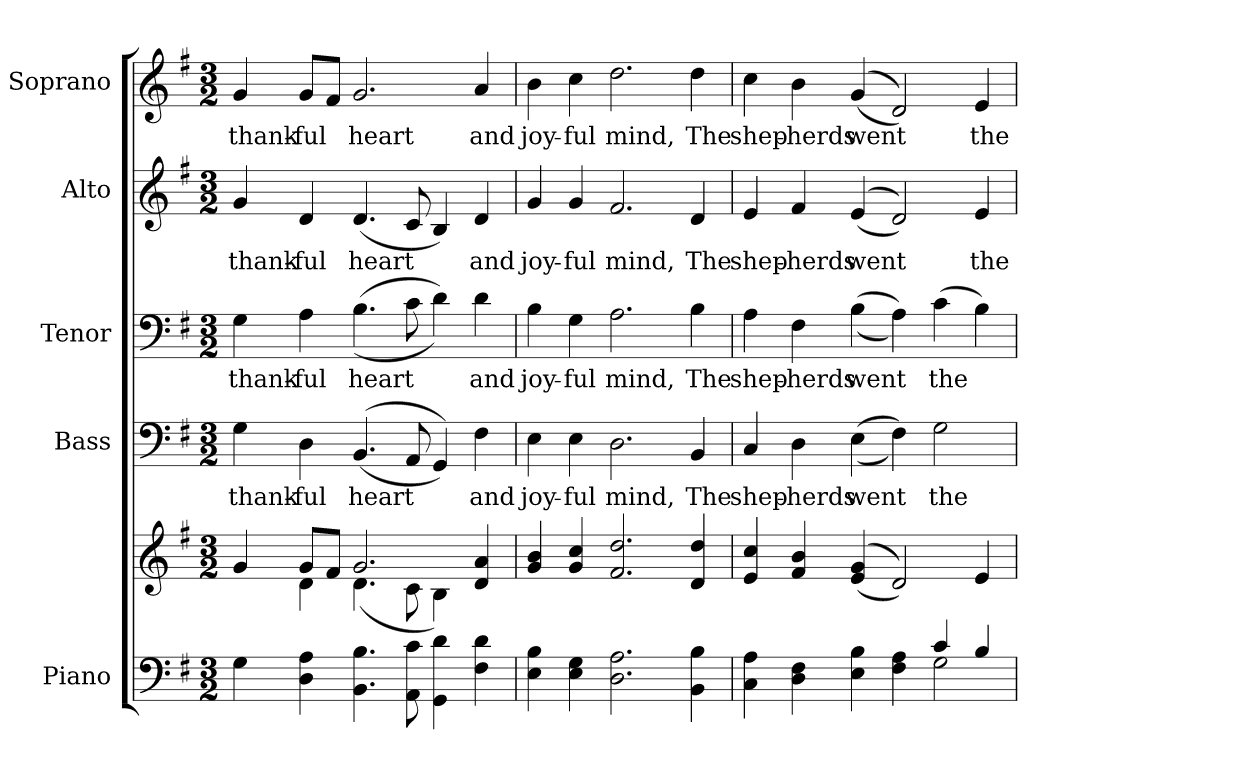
**kern	**kern	**kern	**text	**kern	**text	**kern	**text	**kern	**text
*part5	*part5	*part4	*part4	*part3	*part3	*part2	*part2	*part1	*part1
*staff6	*staff5	*staff4	*staff4	*staff3	*staff3	*staff2	*staff2	*staff1	*staff1
*I"Piano	*	*I"Bass	*	*I"Tenor	*	*I"Alto	*	*I"Soprano	*
*I'Pno.	*	*I'B.	*	*I'T.	*	*I'A.	*	*I'S.	*
*clefF4	*clefG2	*clefF4	*	*clefF4	*	*clefG2	*	*clefG2	*
*k[f#]	*k[f#]	*k[f#]	*	*k[f#]	*	*k[f#]	*	*k[f#]	*
*G:	*G:	*G:	*	*G:	*	*G:	*	*G:	*
*M3/2	*M3/2	*M3/2	*	*M3/2	*	*M3/2	*	*M3/2	*
=1	=1	=1	=1	=1	=1	=1	=1	=1	=1
*	*^	*	*	*	*	*	*	*	*
!	!	!	!	!LO:LY:b:color=#000000	!	!	!	!	!	!
!	!	!	!	!	!	!LO:LY:b:color=#000000	!	!	!	!
!	!	!	!	!	!	!	!	!LO:LY:b:color=#000000	!	!
!	!	!	!	!	!	!	!	!	!	!LO:LY:b:color=#000000
4Gi\	4gi/	4ryy	4Gi\	thank-	4Gi\	thank-	4gi/	thank-	4gi/	thank-
!	!	!	!	!LO:LY:b:color=#000000	!	!	!	!	!	!
!	!	!	!	!	!	!LO:LY:b:color=#000000	!	!	!	!
!	!	!	!	!	!	!	!	!LO:LY:b:color=#000000	!	!
!	!	!	!	!	!	!	!	!	!	!LO:LY:b:color=#000000
4Di\ 4Ai	8gi/L	4di\	4Di\	-ful	4Ai\	-ful	4di/	-ful	8gi/L	-ful
.	8f#i/J	.	.	.	.	.	.	.	8f#i/J	.
!	!	!	!	!LO:LY:b:color=#000000	!	!	!	!	!	!
!	!	!	!	!	!	!LO:LY:b:color=#000000	!	!	!	!
!	!	!	!	!	!	!	!	!LO:LY:b:color=#000000	!	!
!	!	!	!	!	!	!	!	!	!	!LO:LY:b:color=#000000
4.BBi\ 4.Bi	2.gi/	(4.di\	((4.BBi/	heart	((4.Bi\	heart	(4.di/	heart	2.gi/	heart
8AAi\ 8ci	.	8ci\	8AAi/	.	8ci\	.	8ci/	.	.	.
4GGi\ 4di	.	4Bi\)	4GGi/))	.	4di\))	.	4Bi/)	.	.	.
!	!	!	!	!LO:LY:b:color=#000000	!	!	!	!	!	!
!	!	!	!	!	!	!LO:LY:b:color=#000000	!	!	!	!
!	!	!	!	!	!	!	!	!LO:LY:b:color=#000000	!	!
!	!	!	!	!	!	!	!	!	!	!LO:LY:b:color=#000000
4F#i\ 4di	4di/ 4ai	4ryy	4F#i\	and	4di\	and	4di/	and	4ai/	and
*	*v	*v	*	*	*	*	*	*	*	*
=2	=2	=2	=2	=2	=2	=2	=2	=2	=2
*	*^	*	*	*	*	*	*	*	*
!	!	!	!	!LO:LY:b:color=#000000	!	!	!	!	!	!
*	*v	*v	*	*	*	*	*	*	*	*
*	*^	*	*	*	*	*	*	*	*
!	!	!	!	!	!	!LO:LY:b:color=#000000	!	!	!	!
*	*v	*v	*	*	*	*	*	*	*	*
*	*^	*	*	*	*	*	*	*	*
!	!	!	!	!	!	!	!	!LO:LY:b:color=#000000	!	!
*	*v	*v	*	*	*	*	*	*	*	*
*	*^	*	*	*	*	*	*	*	*
!	!	!	!	!	!	!	!	!	!	!LO:LY:b:color=#000000
*	*v	*v	*	*	*	*	*	*	*	*
4Ei\ 4Bi	4gi/ 4bi	4Ei\	joy-	4Bi\	joy-	4gi/	joy-	4bi\	joy-
!	!	!	!LO:LY:b:color=#000000	!	!	!	!	!	!
!	!	!	!	!	!LO:LY:b:color=#000000	!	!	!	!
!	!	!	!	!	!	!	!LO:LY:b:color=#000000	!	!
!	!	!	!	!	!	!	!	!	!LO:LY:b:color=#000000
4Ei\ 4Gi	4gi/ 4cci	4Ei\	-ful	4Gi\	-ful	4gi/	-ful	4cci\	-ful
!	!	!	!LO:LY:b:color=#000000	!	!	!	!	!	!
!	!	!	!	!	!LO:LY:b:color=#000000	!	!	!	!
!	!	!	!	!	!	!	!LO:LY:b:color=#000000	!	!
!	!	!	!	!	!	!	!	!	!LO:LY:b:color=#000000
2.Di\ 2.Ai	2.f#i/ 2.ddi	2.Di\	mind,	2.Ai\	mind,	2.f#i/	mind,	2.ddi\	mind,
!	!	!	!LO:LY:b:color=#000000	!	!	!	!	!	!
!	!	!	!	!	!LO:LY:b:color=#000000	!	!	!	!
!	!	!	!	!	!	!	!LO:LY:b:color=#000000	!	!
!	!	!	!	!	!	!	!	!	!LO:LY:b:color=#000000
4BBi\ 4Bi	4di/ 4ddi	4BBi/	The	4Bi\	The	4di/	The	4ddi\	The
!!LO:PB:g=z
=3	=3	=3	=3	=3	=3	=3	=3	=3	=3
*^	*	*	*	*	*	*	*	*	*
!	!	!	!	!LO:LY:b:color=#000000	!	!	!	!	!	!
!	!	!	!	!	!	!LO:LY:b:color=#000000	!	!	!	!
!	!	!	!	!	!	!	!	!LO:LY:b:color=#000000	!	!
!	!	!	!	!	!	!	!	!	!	!LO:LY:b:color=#000000
4Ci\ 4Ai	1ryy	4ei/ 4cci	4Ci/	shep-	4Ai\	shep-	4ei/	shep-	4cci\	shep-
!	!	!	!	!LO:LY:b:color=#000000	!	!	!	!	!	!
!	!	!	!	!	!	!LO:LY:b:color=#000000	!	!	!	!
!	!	!	!	!	!	!	!	!LO:LY:b:color=#000000	!	!
!	!	!	!	!	!	!	!	!	!	!LO:LY:b:color=#000000
4Di\ 4F#i	.	4f#i/ 4bi	4Di\	-herds	4F#i\	-herds	4f#i/	-herds	4bi\	-herds
!	!	!	!	!LO:LY:b:color=#000000	!	!	!	!	!	!
!	!	!	!	!	!	!LO:LY:b:color=#000000	!	!	!	!
!	!	!	!	!	!	!	!	!LO:LY:b:color=#000000	!	!
!	!	!	!	!	!	!	!	!	!	!LO:LY:b:color=#000000
4Ei\ 4Bi	.	((4ei/ 4gi	((4Ei\	went	((4Bi\	went	((4ei/	went	((4gi/	went
4F#i\ 4Ai	.	2di/))	4F#i\))	.	4Ai\))	.	2di/))	.	2di/))	.
!	!	!	!	!LO:LY:b:color=#000000	!	!	!	!	!	!
!	!	!	!	!	!	!LO:LY:b:color=#000000	!	!	!	!
4ci/	2Gi\	.	2Gi\	the	(4ci\	the	.	.	.	.
!	!	!	!	!	!	!	!	!LO:LY:b:color=#000000	!	!
!	!	!	!	!	!	!	!	!	!	!LO:LY:b:color=#000000
4Bi/	.	4ei/	.	.	4Bi\)	.	4ei/	the	4ei/	the
*v	*v	*	*	*	*	*	*	*	*	*
=	=	=	=	=	=	=	=	=	=
*-	*-	*-	*-	*-	*-	*-	*-	*-	*-
